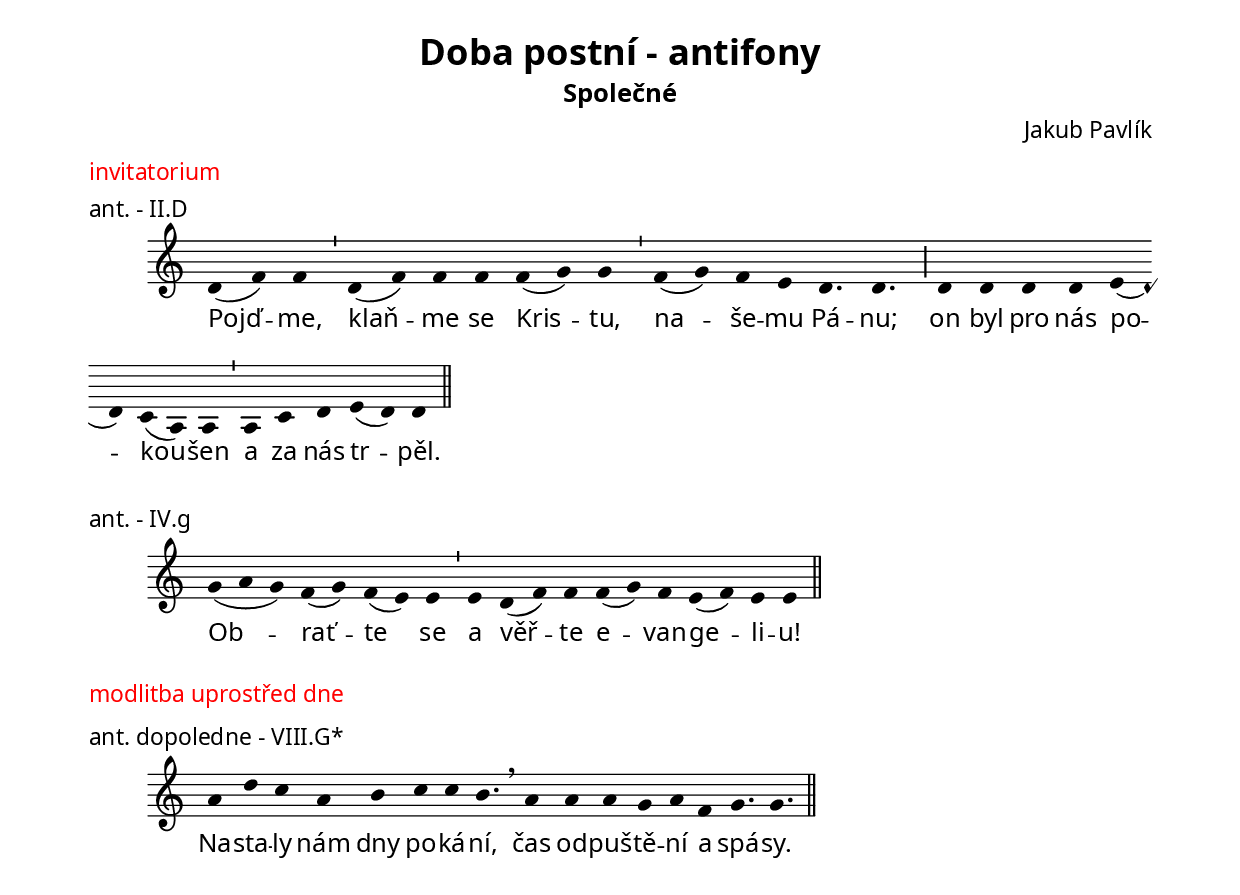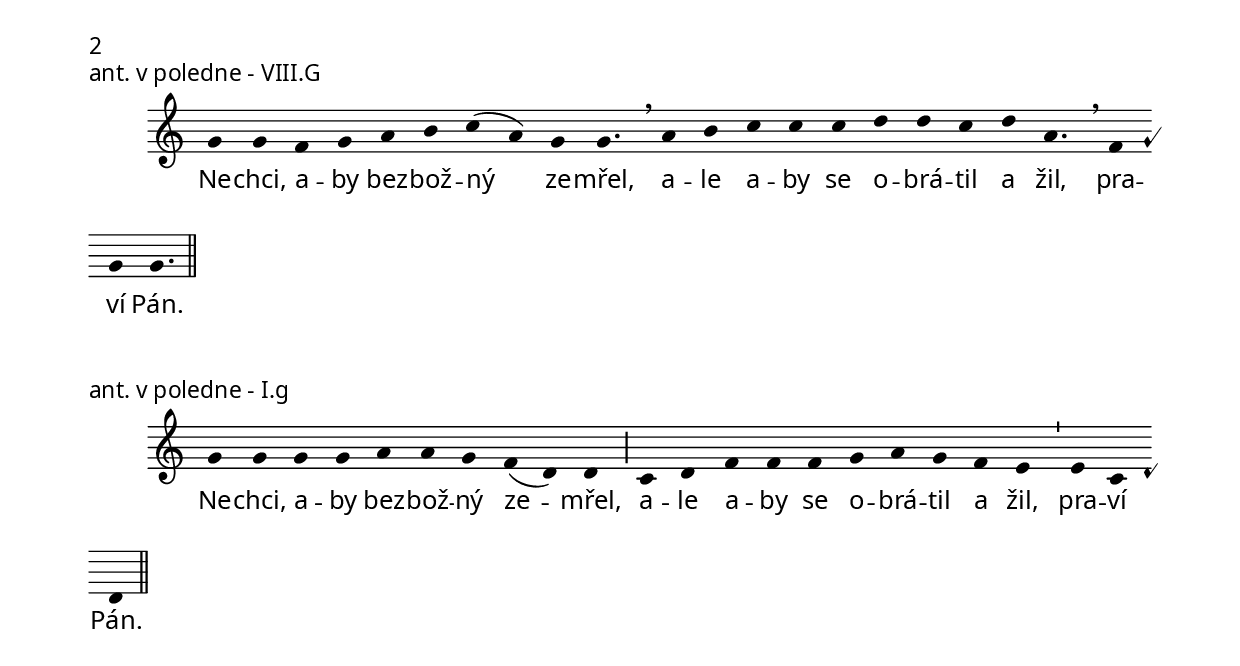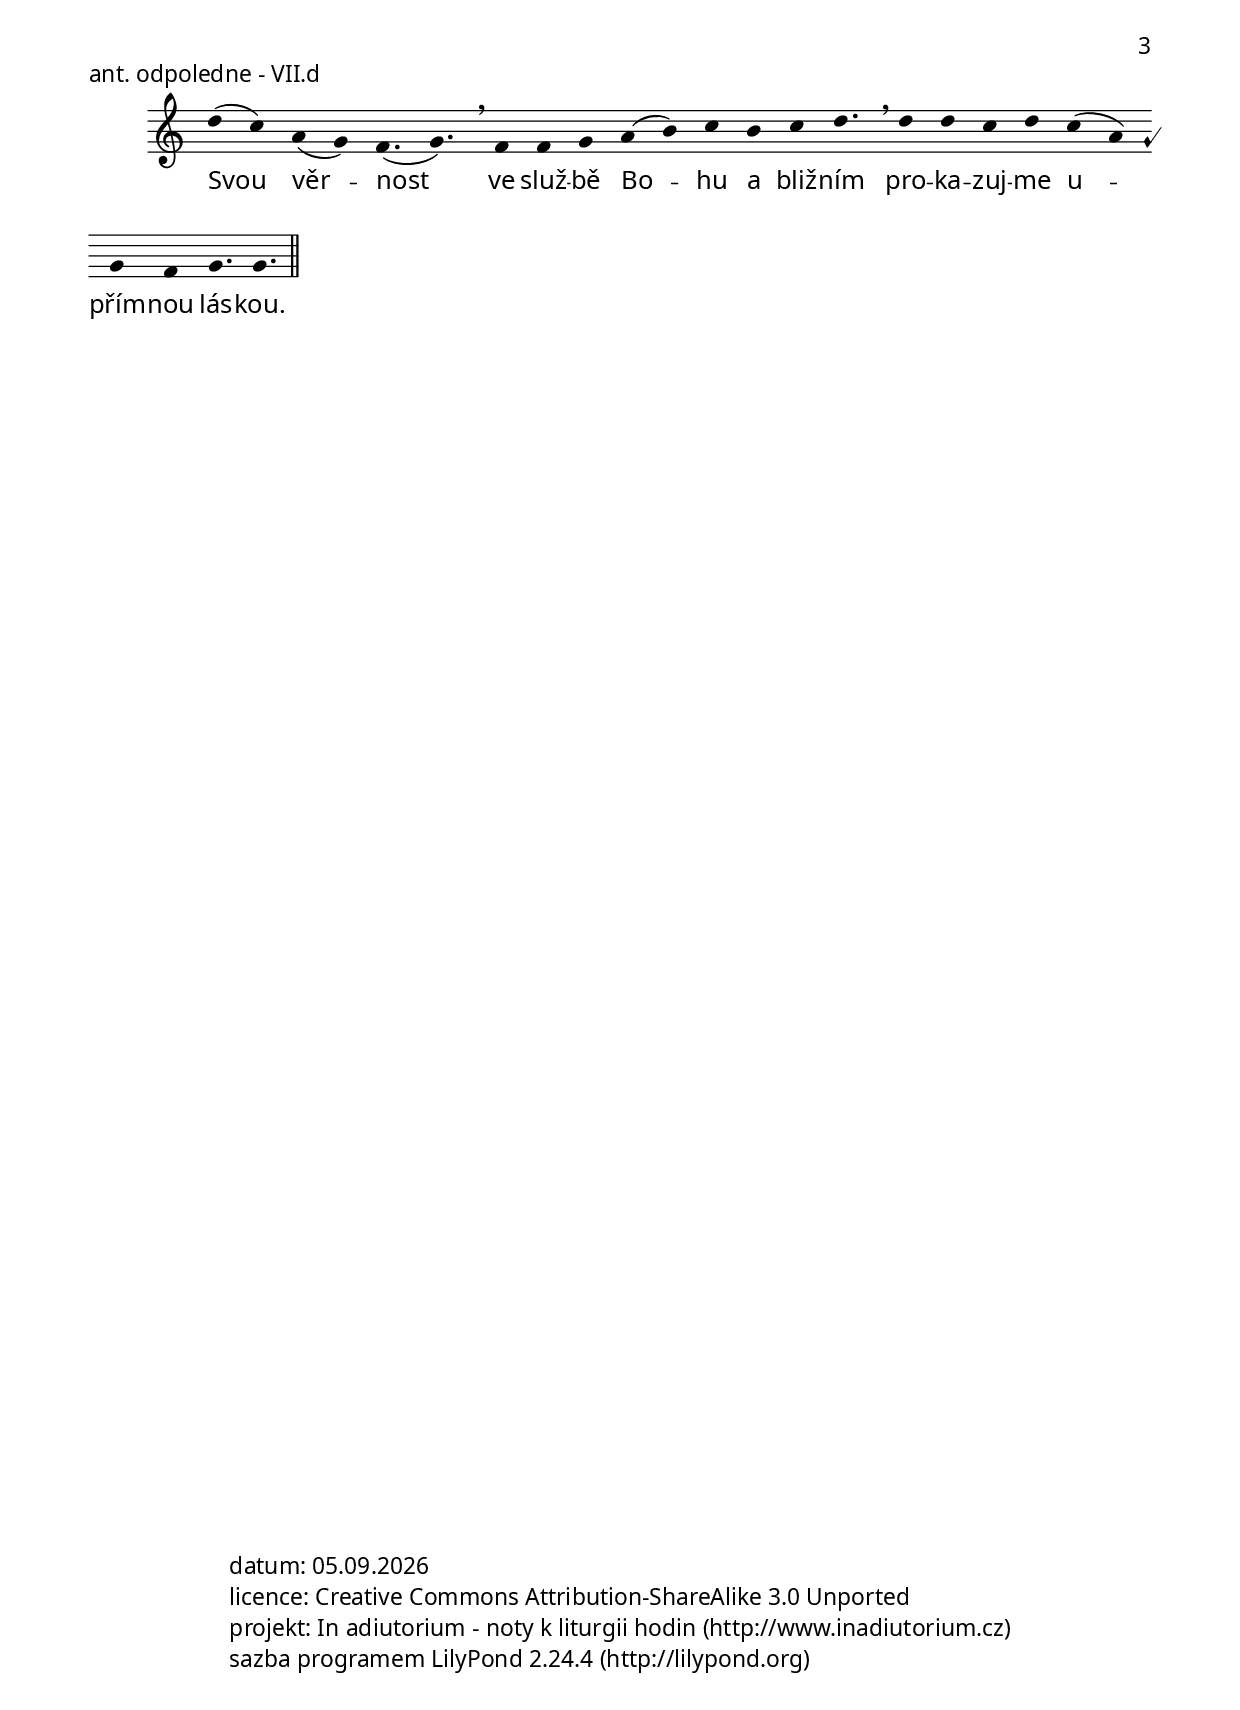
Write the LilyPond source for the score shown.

\version "2.14.2"

\header {
  title = "Doba postní - antifony"
  composer = "Jakub Pavlík"
}

\include "spolecne.ly"

\bookpart {
  \header {
    subtitle = "Společné"
  }

  \markup {\nadpisHodinka {"invitatorium"}}

  \score {
    \relative c' {
      \choralniRezim
      d4( f) f \barMin
      d( f) f f f( g) g \barMin f( g) f e d4. d \barMaior
      d4 d d d e( d) c( a) a \barMin a c d e( d) d \barFinalis
    }
    \addlyrics {
      Pojď -- me,
      klaň -- me se Kris -- tu, na -- še -- mu Pá -- nu;
      on byl pro nás po -- kou -- šen a za nás tr -- pěl.
    }
    \header {
      quid = "ant."
      modus = "II"
      differentia = "D"
      psalmus = ""
      id = ""
      fons = "Z antifon pro Svatý týden."
      piece = \markup {\sestavTitulekBezZalmu}
    }
  }

  \score {
    \relative c'' {
      \choralniRezim
      g( a g) f( g) f( e) e \barMin
      e d( f) f f( g) f e( f) e e \barFinalis
    }
    \addlyrics {
      Ob -- rať -- te se
      a věř -- te e -- van -- ge -- li -- u!
    }
    \header {
      quid = "ant."
      modus = "IV"
      differentia = "g"
      psalmus = ""
      id = ""
      piece = \markup {\sestavTitulekBezZalmu}
    }
  }

  \markup {\nadpisHodinka {"modlitba uprostřed dne"}}

  \score {
    \relative c'' {
      \choralniRezim

      a4 d c a b c c b4. \breathe a4 a a g a f g4. g \bar "||"
    }
    \addlyrics {
      Na -- sta -- ly nám dny po -- ká -- ní, čas od -- puš -- tě -- ní a spá -- sy.
    }
    \header {
      quid = "ant. dopoledne"
      modus = "VIII"
      differentia = "G*"
      psalmus = ""
      id = ""
      piece = \markup {\sestavTitulekBezZalmu}
    }
  }

  \pageBreak

  \score {
    \relative c'' {
      \choralniRezim

      g4 g f g a b c( a) g g4. \breathe a4 b c c c d d c d a4. \breathe f4 g g4. \bar "||"
    }
    \addlyrics {
      Ne -- chci, a -- by bez -- bož -- ný ze -- mřel, a -- le a -- by se o -- brá -- til a žil, pra -- ví Pán.
    }
    \header {
      quid = "ant. v poledne"
      modus = "VIII"
      differentia = "G"
      psalmus = ""
      id = ""
      piece = \markup {\sestavTitulekBezZalmu}
    }
  }

  \score {
    \relative c'' {
      \choralniRezim

      g4 g g g a a g f( d) d \barMaior
      c d f f f g a g f e \barMin
      e c d \barFinalis
    }
    \addlyrics {
      Ne -- chci, a -- by bez -- bož -- ný ze -- mřel,
      a -- le a -- by se o -- brá -- til a žil,
      pra -- ví Pán.
    }
    \header {
      quid = "ant. v poledne"
      modus = "I"
      differentia = "g"
      psalmus = ""
      id = ""
      piece = \markup {\sestavTitulekBezZalmu}
    }
  }

  \pageBreak

  \score {
    \relative c'' {
      \choralniRezim

      d4( c) a( g) f4.( g) \breathe f4 f g a( b) c b c d4. \breathe d4 d c d c( a) g f g4. g \bar "||"
    }
    \addlyrics {
      Svou věr -- nost ve služ -- bě Bo -- hu a bliž -- ním pro -- ka -- zuj -- me u -- přím -- nou lás -- kou.
    }
    \header {
      quid = "ant. odpoledne"
      modus = "VII"
      differentia = "d"
      psalmus = ""
      id = ""
      piece = \markup {\sestavTitulekBezZalmu}
    }
  }
} % bookpart

